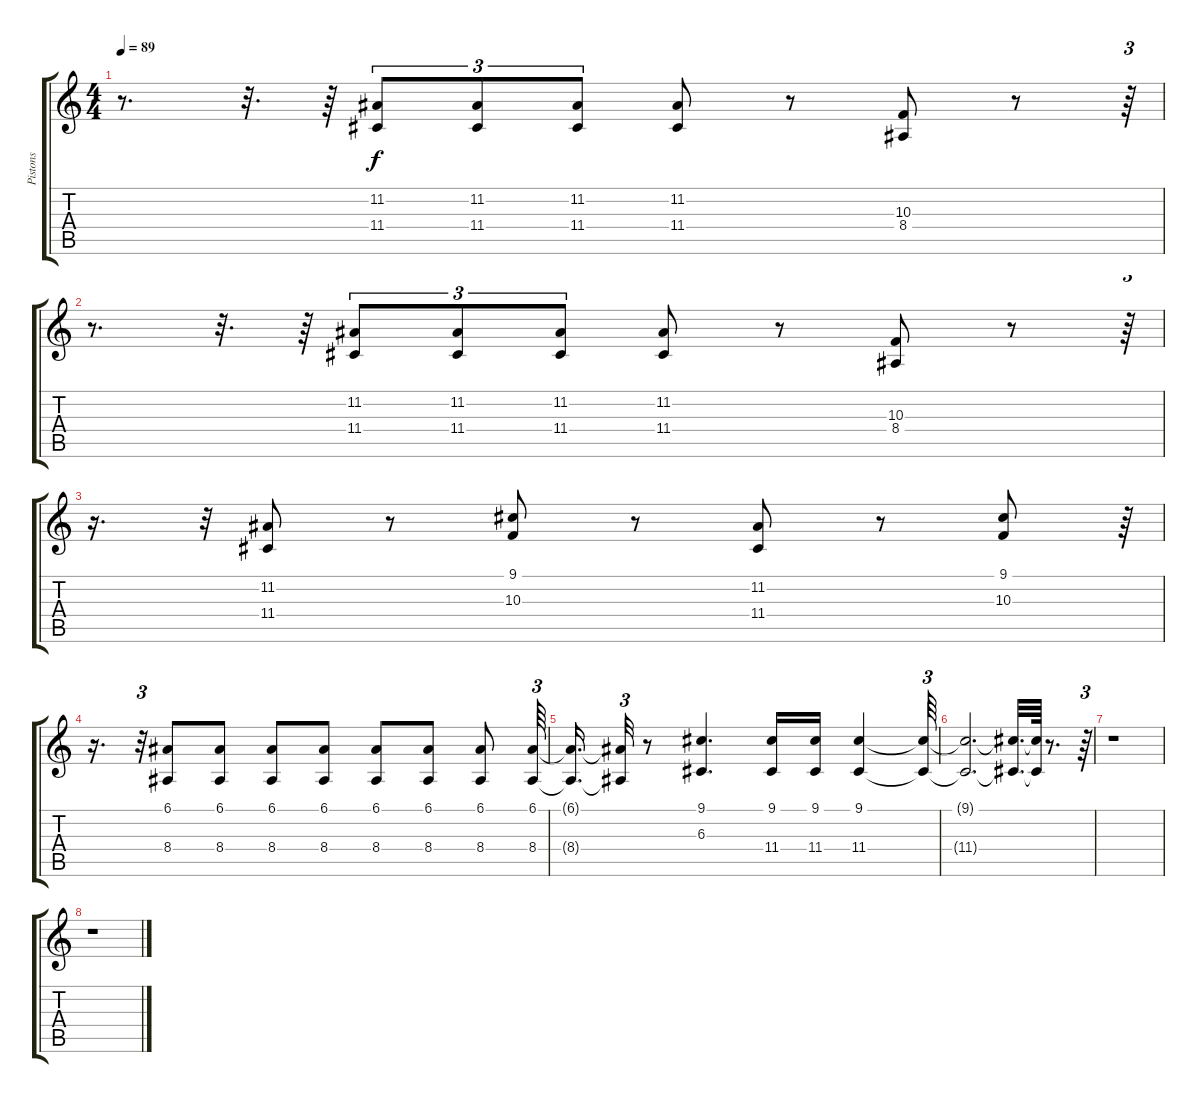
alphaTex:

\track ("Pistons" "Pistons") {instrument tuba}
\staff {score tabs}
\tuning (E4 B3 G3 D3 A2 E2) {hide}
\ts (4 4)
\tempo 89
\clef g2
\ks c
r.8{d dy f} r.32{d} r.64 (11.2 11.4).8{tu (3 2)} (11.2 11.4).8{tu (3 2)} (11.2 11.4).8{tu (3 2)} (11.2 11.4).8 r.8 (10.3 8.4).8 r.8 r.64{tu (3 2)} |
r.8{d} r.32{d} r.64 (11.2 11.4).8{tu (3 2)} (11.2 11.4).8{tu (3 2)} (11.2 11.4).8{tu (3 2)} (11.2 11.4).8 r.8 (10.3 8.4).8 r.8 r.64{tu (3 2)} |
r.16{d} r.32{tu (3 2)} (11.2 11.4).8 r.8 (9.1 10.3).8 r.8 (11.2 11.4).8 r.8 (9.1 10.3).8 r.64{tu (3 2)} |
r.16{d} r.32{tu (3 2)} (6.1 8.4).8 (6.1 8.4).8 (6.1 8.4).8 (6.1 8.4).8 (6.1 8.4).8 (6.1 8.4).8 (6.1 8.4).8 (6.1 8.4).64{tu (3 2)} |
(6.1{t} 8.4{t}).16{d} (6.1{t} 8.4{t}).32{tu (3 2)} r.8 (9.1 6.3).4{d} (9.1 11.4).16 (9.1 11.4).16 (9.1 11.4).4 (9.1{t} 11.4{t}).64{tu (3 2)} |
(9.1{t} 11.4{t}).2{d} (9.1{t} 11.4{t}).32{d} (9.1{t} 11.4{t}).64 r.8{d} r.64{tu (3 2)} |
r.1 |
r.1
